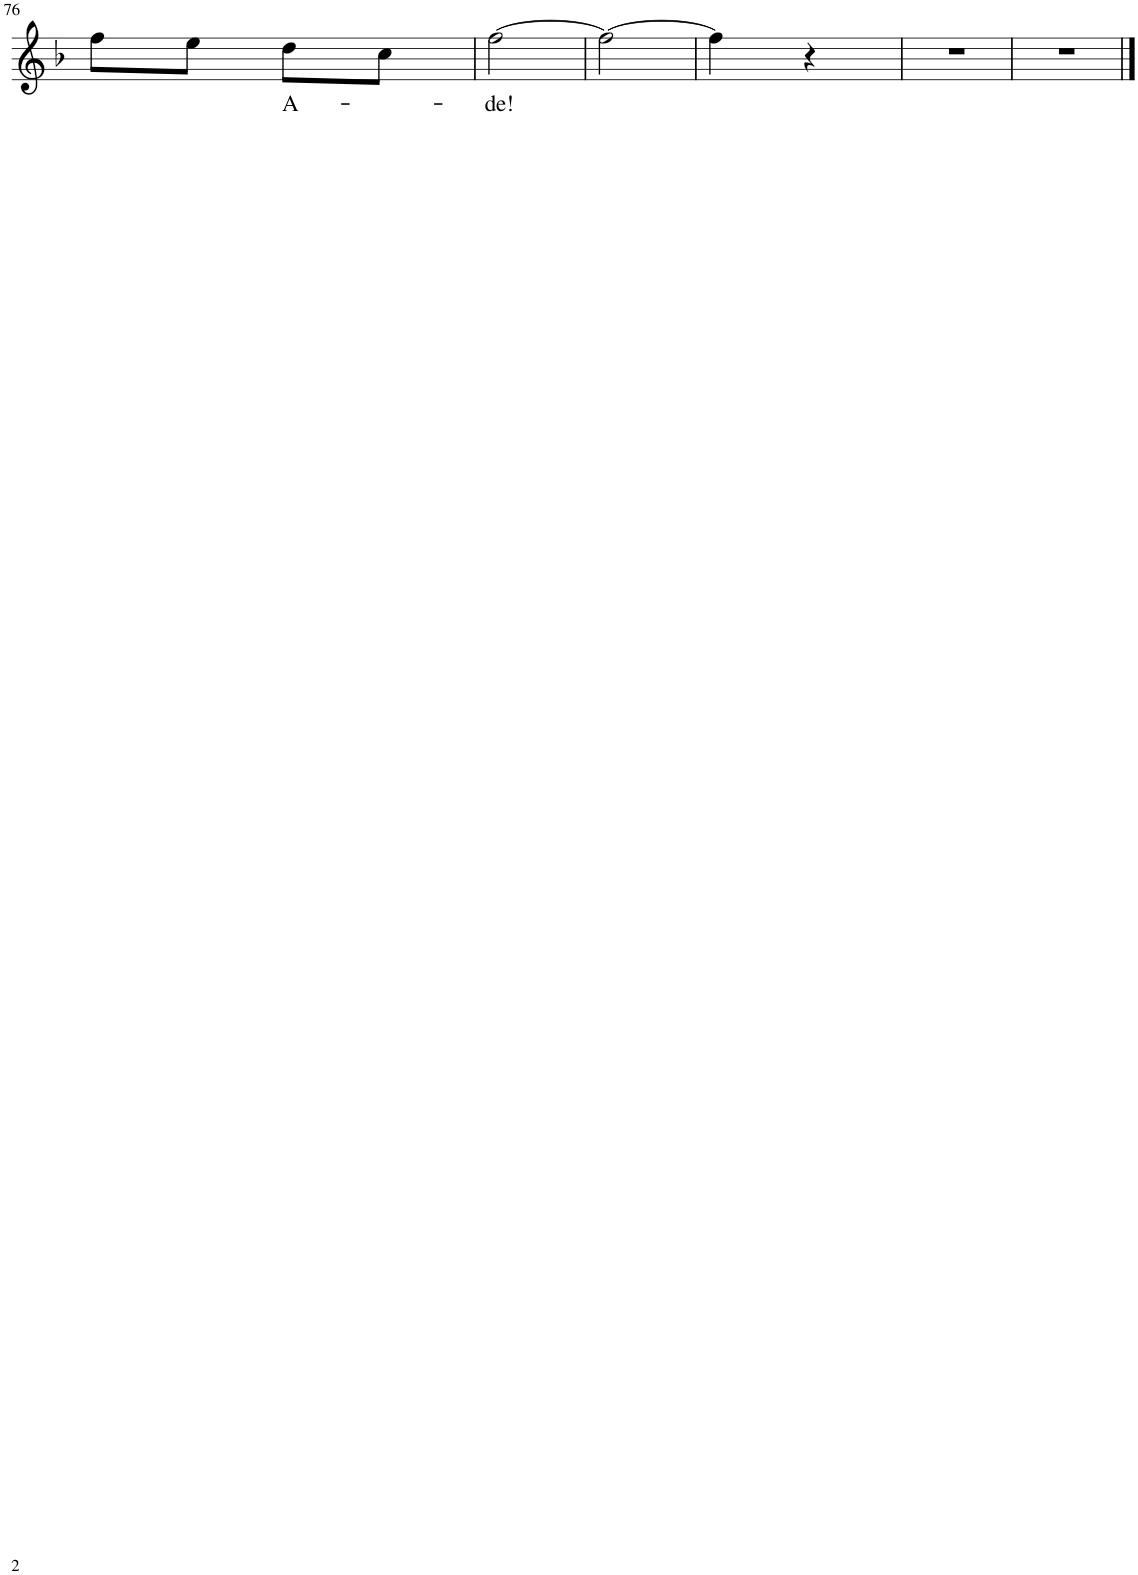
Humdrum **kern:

**kern	**text
*part1	*part1
*staff1	*staff1
*I"Piano	*
*I'Pno	*
!!LO:PB:g=z
*clefG2	*
*k[b-]	*
*M2/4	*
=76	=76
8ff\L	.
8ee\J	.
!	!LO:LY:b
8dd\L	A-
8cc\J	.
=77	=77
!	!LO:LY:b
[2ff\	-de!
=78	=78
2ff\_	.
=79	=79
4ff\]	.
4r	.
=80	=80
2r	.
=81	=81
2r	.
==	==
*-	*-
